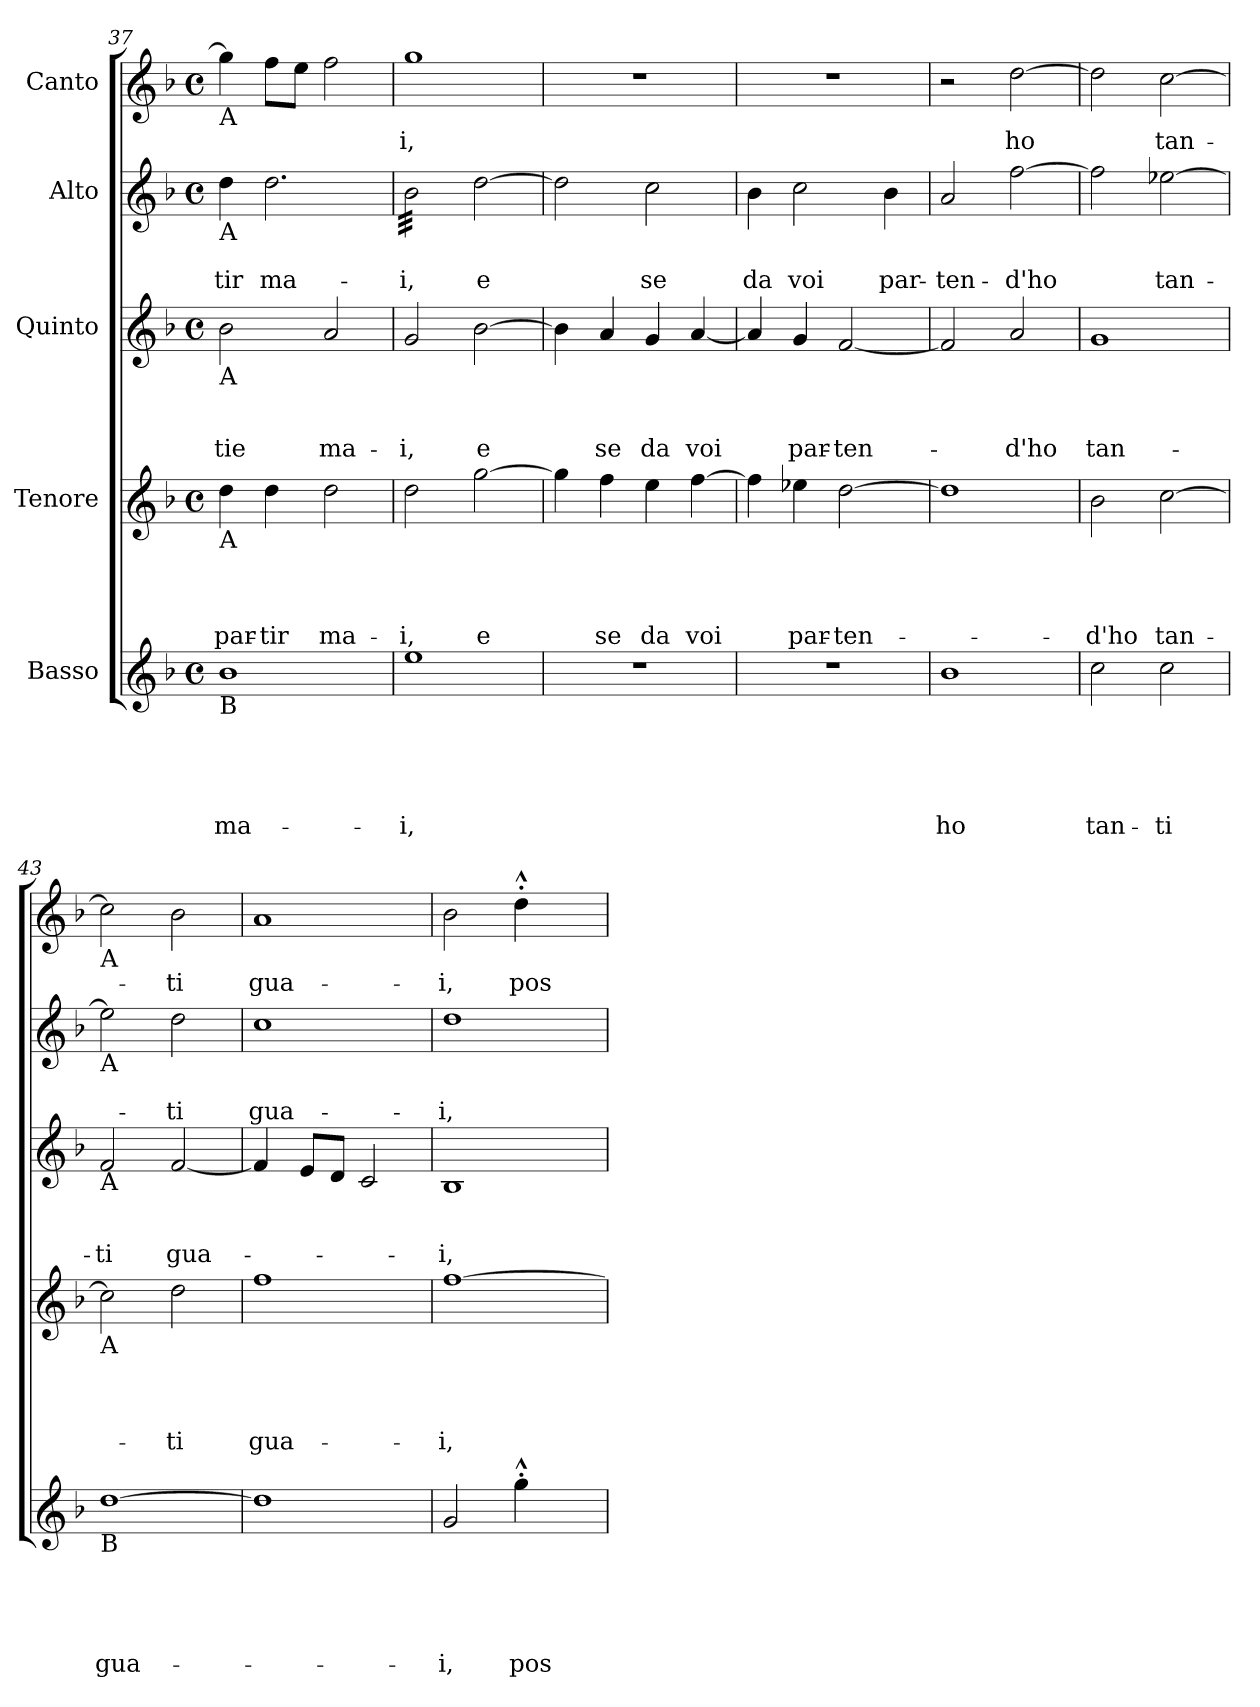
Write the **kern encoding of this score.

**kern	**text	**text	**text	**text	**text	**kern	**text	**text	**text	**text	**kern	**text	**text	**text	**kern	**text	**text	**kern	**text
*part5	*part5	*part5	*part5	*part5	*part5	*part4	*part4	*part4	*part4	*part4	*part3	*part3	*part3	*part3	*part2	*part2	*part2	*part1	*part1
*staff5	*staff5	*staff5	*staff5	*staff5	*staff5	*staff4	*staff4	*staff4	*staff4	*staff4	*staff3	*staff3	*staff3	*staff3	*staff2	*staff2	*staff2	*staff1	*staff1
*I"Basso	*	*	*	*	*	*I"Tenore	*	*	*	*	*I"Quinto	*	*	*	*I"Alto	*	*	*I"Canto	*
!!LO:PB:g=z
*clefG2	*	*	*	*	*	*clefG2	*	*	*	*	*clefG2	*	*	*	*clefG2	*	*	*clefG2	*
*k[b-]	*	*	*	*	*	*k[b-]	*	*	*	*	*k[b-]	*	*	*	*k[b-]	*	*	*k[b-]	*
*F:	*	*	*	*	*	*F:	*	*	*	*	*F:	*	*	*	*F:	*	*	*F:	*
*M4/4	*	*	*	*	*	*M4/4	*	*	*	*	*M4/4	*	*	*	*M4/4	*	*	*M4/4	*
*met(c)	*	*	*	*	*	*met(c)	*	*	*	*	*met(c)	*	*	*	*met(c)	*	*	*met(c)	*
=37	=37	=37	=37	=37	=37	=37	=37	=37	=37	=37	=37	=37	=37	=37	=37	=37	=37	=37	=37
!	!	!	!	!	!	!	!	!	!	!	!	!	!	!	!	!	!	!LO:TX:b:t=A	!
!	!	!	!	!	!	!	!	!	!	!	!	!	!	!	!LO:TX:b:t=A	!	!	!	!
!	!	!	!	!	!	!	!	!	!	!	!LO:TX:b:t=A	!	!	!	!	!	!	!	!
!	!	!	!	!	!	!LO:TX:b:t=A	!	!	!	!	!	!	!	!	!	!	!	!	!
!LO:TX:b:t=B	!	!	!	!	!	!	!	!	!	!	!	!	!	!	!	!	!	!	!
!	!	!	!	!	!LO:LY:b	!	!	!	!	!LO:LY:b	!	!	!	!LO:LY:b	!	!	!LO:LY:b	!	!
1b-	.	.	.	.	ma-	4dd\	.	.	.	par-	2b-\	.	.	-tie	4dd\	.	-tir	4gg\]	.
!	!	!	!	!	!	!	!	!	!	!LO:LY:b	!	!	!	!	!	!	!LO:LY:b	!	!
.	.	.	.	.	.	4dd\	.	.	.	-tir	.	.	.	.	2.dd\	.	ma-	8ff\L	.
.	.	.	.	.	.	.	.	.	.	.	.	.	.	.	.	.	.	8ee\J	.
!	!	!	!	!	!	!	!	!	!	!LO:LY:b	!	!	!	!LO:LY:b	!	!	!	!	!
.	.	.	.	.	.	2dd\	.	.	.	ma-	2a/	.	.	ma-	.	.	.	2ff\	.
=38	=38	=38	=38	=38	=38	=38	=38	=38	=38	=38	=38	=38	=38	=38	=38	=38	=38	=38	=38
!	!	!	!	!	!LO:LY:b	!	!	!	!	!LO:LY:b	!	!	!	!LO:LY:b	!	!	!LO:LY:b	!	!LO:LY:b
*	*	*	*	*	*	*	*	*	*	*	*	*	*	*	*tremolo	*	*	*	*
1ee	.	.	.	.	-i,	2dd\	.	.	.	-i,	2g/	.	.	-i,	32b-\LLL	.	-i,	1gg	-i,
.	.	.	.	.	.	.	.	.	.	.	.	.	.	.	32b-\	.	.	.	.
.	.	.	.	.	.	.	.	.	.	.	.	.	.	.	32b-\	.	.	.	.
.	.	.	.	.	.	.	.	.	.	.	.	.	.	.	32b-\	.	.	.	.
.	.	.	.	.	.	.	.	.	.	.	.	.	.	.	32b-\	.	.	.	.
.	.	.	.	.	.	.	.	.	.	.	.	.	.	.	32b-\	.	.	.	.
.	.	.	.	.	.	.	.	.	.	.	.	.	.	.	32b-\	.	.	.	.
.	.	.	.	.	.	.	.	.	.	.	.	.	.	.	32b-\	.	.	.	.
.	.	.	.	.	.	.	.	.	.	.	.	.	.	.	32b-\	.	.	.	.
.	.	.	.	.	.	.	.	.	.	.	.	.	.	.	32b-\	.	.	.	.
.	.	.	.	.	.	.	.	.	.	.	.	.	.	.	32b-\	.	.	.	.
.	.	.	.	.	.	.	.	.	.	.	.	.	.	.	32b-\	.	.	.	.
.	.	.	.	.	.	.	.	.	.	.	.	.	.	.	32b-\	.	.	.	.
.	.	.	.	.	.	.	.	.	.	.	.	.	.	.	32b-\	.	.	.	.
.	.	.	.	.	.	.	.	.	.	.	.	.	.	.	32b-\	.	.	.	.
.	.	.	.	.	.	.	.	.	.	.	.	.	.	.	32b-\JJJ	.	.	.	.
*	*	*	*	*	*	*	*	*	*	*	*	*	*	*	*Xtremolo	*	*	*	*
!	!	!	!	!	!	!	!	!	!	!LO:LY:b	!	!	!	!LO:LY:b	!	!	!LO:LY:b	!	!
.	.	.	.	.	.	[>2gg\	.	.	.	e	[>2b-\	.	.	e	[>2dd\	.	e	.	.
=39	=39	=39	=39	=39	=39	=39	=39	=39	=39	=39	=39	=39	=39	=39	=39	=39	=39	=39	=39
1r	.	.	.	.	.	4gg\]	.	.	.	.	4b-\]	.	.	.	2dd\]	.	.	1r	.
!	!	!	!	!	!	!	!	!	!	!LO:LY:b	!	!	!	!LO:LY:b	!	!	!	!	!
.	.	.	.	.	.	4ff\	.	.	.	se	4a/	.	.	se	.	.	.	.	.
!	!	!	!	!	!	!	!	!	!	!LO:LY:b	!	!	!	!LO:LY:b	!	!	!LO:LY:b	!	!
.	.	.	.	.	.	4ee\	.	.	.	da	4g/	.	.	da	2cc\	.	se	.	.
!	!	!	!	!	!	!	!	!	!	!LO:LY:b	!	!	!	!LO:LY:b	!	!	!	!	!
.	.	.	.	.	.	[>4ff\	.	.	.	voi	[<4a/	.	.	voi	.	.	.	.	.
=40	=40	=40	=40	=40	=40	=40	=40	=40	=40	=40	=40	=40	=40	=40	=40	=40	=40	=40	=40
!	!	!	!	!	!	!	!	!	!	!	!	!	!	!	!	!	!LO:LY:b	!	!
1r	.	.	.	.	.	4ff\]	.	.	.	.	4a/]	.	.	.	4b-\	.	da	1r	.
!	!	!	!	!	!	!	!	!	!	!LO:LY:b	!	!	!	!LO:LY:b	!	!	!LO:LY:b	!	!
.	.	.	.	.	.	4ee-X\	.	.	.	par-	4g/	.	.	par-	2cc\	.	voi	.	.
!	!	!	!	!	!	!	!	!	!	!LO:LY:b	!	!	!	!LO:LY:b	!	!	!	!	!
.	.	.	.	.	.	[>2dd\	.	.	.	-ten-	[<2f/	.	.	-ten-	.	.	.	.	.
!	!	!	!	!	!	!	!	!	!	!	!	!	!	!	!	!	!LO:LY:b	!	!
.	.	.	.	.	.	.	.	.	.	.	.	.	.	.	4b-\	.	par-	.	.
=41	=41	=41	=41	=41	=41	=41	=41	=41	=41	=41	=41	=41	=41	=41	=41	=41	=41	=41	=41
!	!	!	!	!	!LO:LY:b	!	!	!	!	!	!	!	!	!	!	!	!LO:LY:b	!	!
1b-	.	.	.	.	ho	1dd]	.	.	.	.	2f/]	.	.	.	2a/	.	-ten-	2r	.
!	!	!	!	!	!	!	!	!	!	!	!	!	!	!LO:LY:b	!	!	!LO:LY:b	!	!LO:LY:b
.	.	.	.	.	.	.	.	.	.	.	2a/	.	.	-d'ho	[>2ff\	.	-d'ho	[>2dd\	ho
=42	=42	=42	=42	=42	=42	=42	=42	=42	=42	=42	=42	=42	=42	=42	=42	=42	=42	=42	=42
!	!	!	!	!	!LO:LY:b	!	!	!	!	!LO:LY:b	!	!	!	!LO:LY:b	!	!	!	!	!
2cc\	.	.	.	.	tan-	2b-\	.	.	.	-d'ho	1g	.	.	tan-	2ff\]	.	.	2dd\]	.
!	!	!	!	!	!LO:LY:b	!	!	!	!	!LO:LY:b	!	!	!	!	!	!	!LO:LY:b	!	!LO:LY:b
2cc\	.	.	.	.	-ti	[<2cc\	.	.	.	tan-	.	.	.	.	[<2ee-X\	.	tan-	[<2cc\	tan-
!!LO:LB:g=z
=43	=43	=43	=43	=43	=43	=43	=43	=43	=43	=43	=43	=43	=43	=43	=43	=43	=43	=43	=43
!	!	!	!	!	!	!	!	!	!	!	!	!	!	!	!	!	!	!LO:TX:b:t=A	!
!	!	!	!	!	!	!	!	!	!	!	!	!	!	!	!LO:TX:b:t=A	!	!	!	!
!	!	!	!	!	!	!	!	!	!	!	!LO:TX:b:t=A	!	!	!	!	!	!	!	!
!	!	!	!	!	!	!LO:TX:b:t=A	!	!	!	!	!	!	!	!	!	!	!	!	!
!LO:TX:b:t=B	!	!	!	!	!	!	!	!	!	!	!	!	!	!	!	!	!	!	!
!	!	!	!	!	!LO:LY:b	!	!	!	!	!	!	!	!	!LO:LY:b	!	!	!	!	!
[>1dd	.	.	.	.	gua-	2cc\]	.	.	.	.	2f/	.	.	-ti	2ee-\]	.	.	2cc\]	.
!	!	!	!	!	!	!	!	!	!	!LO:LY:b	!	!	!	!LO:LY:b	!	!	!LO:LY:b	!	!LO:LY:b
.	.	.	.	.	.	2dd\	.	.	.	-ti	[<2f/	.	.	gua-	2dd\	.	-ti	2b-\	-ti
=44	=44	=44	=44	=44	=44	=44	=44	=44	=44	=44	=44	=44	=44	=44	=44	=44	=44	=44	=44
!	!	!	!	!	!	!	!	!	!	!LO:LY:b	!	!	!	!	!	!	!LO:LY:b	!	!LO:LY:b
1dd]	.	.	.	.	.	1ff	.	.	.	gua-	4f/]	.	.	.	1cc	.	gua-	1a	gua-
.	.	.	.	.	.	.	.	.	.	.	8e/L	.	.	.	.	.	.	.	.
.	.	.	.	.	.	.	.	.	.	.	8d/J	.	.	.	.	.	.	.	.
.	.	.	.	.	.	.	.	.	.	.	2c/	.	.	.	.	.	.	.	.
=45	=45	=45	=45	=45	=45	=45	=45	=45	=45	=45	=45	=45	=45	=45	=45	=45	=45	=45	=45
!	!	!	!	!	!LO:LY:b	!	!	!	!	!LO:LY:b	!	!	!	!LO:LY:b	!	!	!LO:LY:b	!	!LO:LY:b
2g/	.	.	.	.	-i,	[>1ff	.	.	.	-i,	1B-	.	.	-i,	1dd	.	-i,	2b-\	-i,
!	!	!	!	!	!LO:LY:b	!	!	!	!	!	!	!	!	!	!	!	!	!	!LO:LY:b
4gg^^>'>\	.	.	.	.	pos-	.	.	.	.	.	.	.	.	.	.	.	.	4dd^^>'>\	pos-
4ryy	.	.	.	.	.	.	.	.	.	.	.	.	.	.	.	.	.	4ryy	.
=	=	=	=	=	=	=	=	=	=	=	=	=	=	=	=	=	=	=	=
*-	*-	*-	*-	*-	*-	*-	*-	*-	*-	*-	*-	*-	*-	*-	*-	*-	*-	*-	*-
